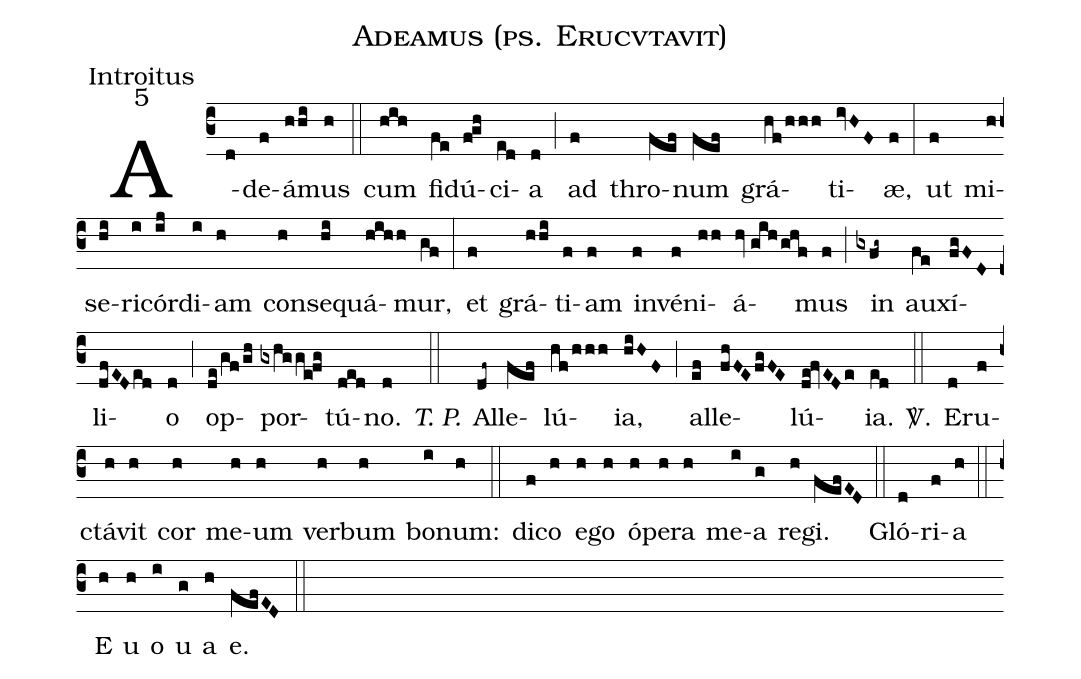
name:Adeamus (ps. Erucvtavit);
office-part:Introitus;
mode:5;
%%
(c3) A(d)de(f)á(hhi)mus(h) (::) cum(hih) fi(fe)dú(f!gh)ci(ed)a(d) (;) ad(f) thro(fef)num(fef) grá(hf/hhh)ti(ivHF)æ,(f) (:) ut(f) mi(h)se(hi)ri(i)cór(ij)di(i)am(h) con(h)se(hi)quá(hihh)mur,(gf) (:) et(f) grá(hhi)ti(f)am(f) in(f)vé(f)ni(hh)á(hv//gih/ghf)mus(f) (;) in(gxfg~) au(fe)xí(fgFD)li(dfED/ed)o(d) (;) op(de/gf/gh)por(gxhgge!fg)tú(ded)no.(d) <i>T. P.</i>(::) Al(df~)le(fef)lú(hf/hhh)ia,(hiHF) (;) al(ef)le(fhFE/fgFE)lú(de!fvEDe)ia.(ed) <sp>V/</sp>.(::) E(d)ru(f)ctá(h)vit(h) cor(h) me(h)um(h) ver(h)bum(h) bo(i)num:(h) (::) di(f)co(h) e(h)go(h) ó(h)pe(h)ra(h) me(i)a(g) re(h)gi.(fefED) (::) Gló(d)ri(f)a(h) (::) E(h) u(h) o(i) u(g) a(h) e.(fefED) (::)
